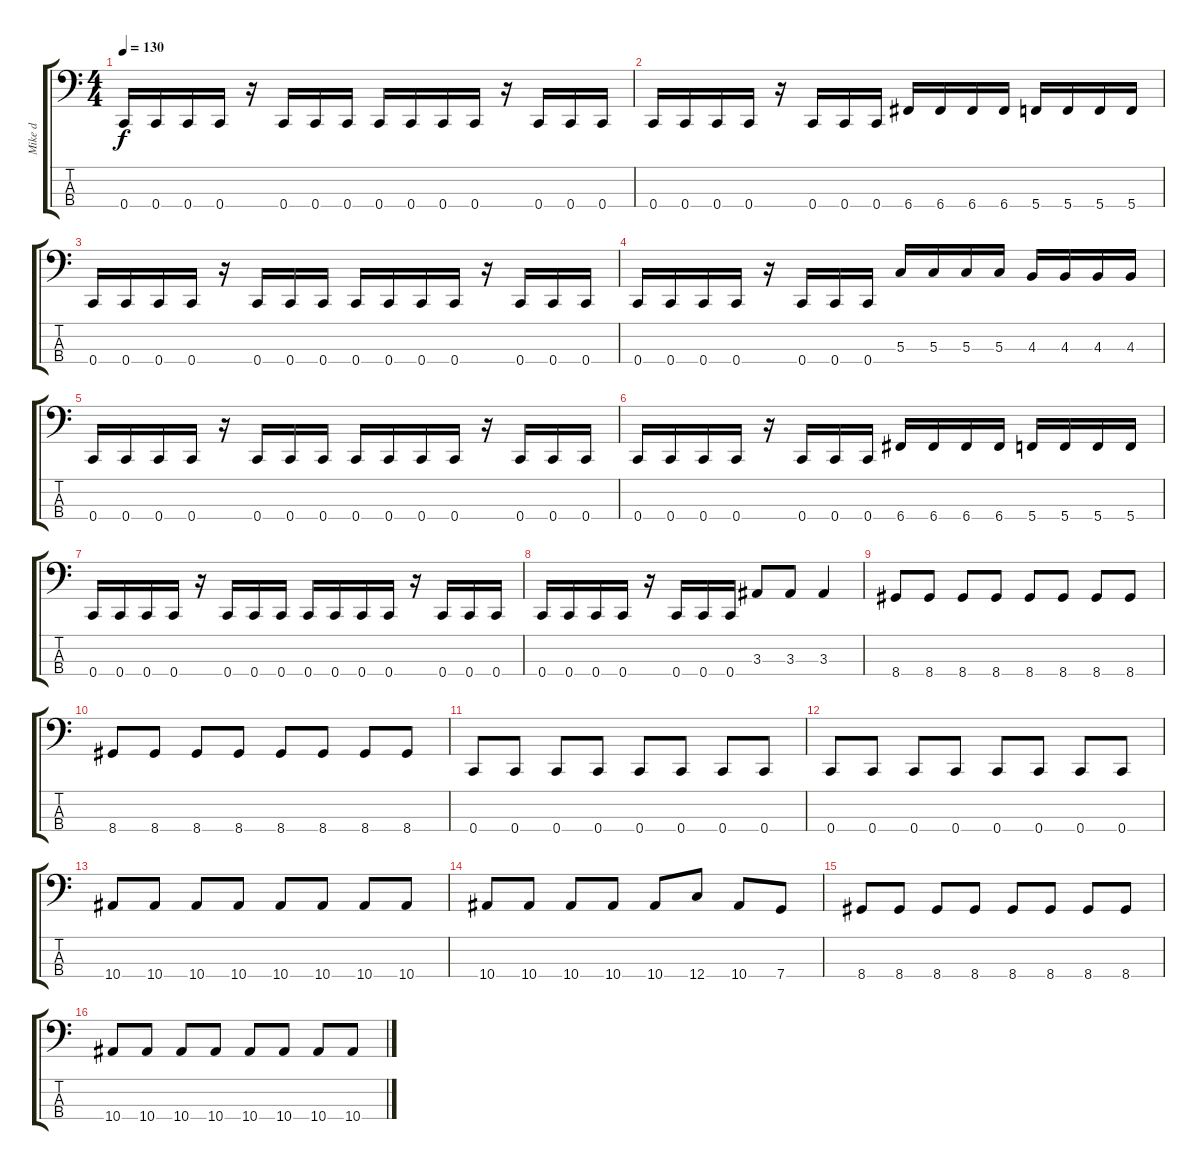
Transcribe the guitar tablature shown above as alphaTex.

\track ("Mike d" "Mike d") {solo instrument electricbassfinger}
\staff {score tabs}
\tuning (F2 C2 G1 C1) {hide}
\ts (4 4)
\tempo 130
\clef f4
\ks c
0.4.16{dy f} 0.4.16 0.4.16 0.4.16 r.16 0.4.16 0.4.16 0.4.16 0.4.16 0.4.16 0.4.16 0.4.16 r.16 0.4.16 0.4.16 0.4.16 |
0.4.16 0.4.16 0.4.16 0.4.16 r.16 0.4.16 0.4.16 0.4.16 6.4.16 6.4.16 6.4.16 6.4.16 5.4.16 5.4.16 5.4.16 5.4.16 |
0.4.16 0.4.16 0.4.16 0.4.16 r.16 0.4.16 0.4.16 0.4.16 0.4.16 0.4.16 0.4.16 0.4.16 r.16 0.4.16 0.4.16 0.4.16 |
0.4.16 0.4.16 0.4.16 0.4.16 r.16 0.4.16 0.4.16 0.4.16 5.3.16 5.3.16 5.3.16 5.3.16 4.3.16 4.3.16 4.3.16 4.3.16 |
0.4.16 0.4.16 0.4.16 0.4.16 r.16 0.4.16 0.4.16 0.4.16 0.4.16 0.4.16 0.4.16 0.4.16 r.16 0.4.16 0.4.16 0.4.16 |
0.4.16 0.4.16 0.4.16 0.4.16 r.16 0.4.16 0.4.16 0.4.16 6.4.16 6.4.16 6.4.16 6.4.16 5.4.16 5.4.16 5.4.16 5.4.16 |
0.4.16 0.4.16 0.4.16 0.4.16 r.16 0.4.16 0.4.16 0.4.16 0.4.16 0.4.16 0.4.16 0.4.16 r.16 0.4.16 0.4.16 0.4.16 |
0.4.16 0.4.16 0.4.16 0.4.16 r.16 0.4.16 0.4.16 0.4.16 3.3.8 3.3.8 3.3.4 |
8.4.8 8.4.8 8.4.8 8.4.8 8.4.8 8.4.8 8.4.8 8.4.8 |
8.4.8 8.4.8 8.4.8 8.4.8 8.4.8 8.4.8 8.4.8 8.4.8 |
0.4.8 0.4.8 0.4.8 0.4.8 0.4.8 0.4.8 0.4.8 0.4.8 |
0.4.8 0.4.8 0.4.8 0.4.8 0.4.8 0.4.8 0.4.8 0.4.8 |
10.4.8 10.4.8 10.4.8 10.4.8 10.4.8 10.4.8 10.4.8 10.4.8 |
10.4.8 10.4.8 10.4.8 10.4.8 10.4.8 12.4.8 10.4.8 7.4.8 |
8.4.8 8.4.8 8.4.8 8.4.8 8.4.8 8.4.8 8.4.8 8.4.8 |
10.4.8 10.4.8 10.4.8 10.4.8 10.4.8 10.4.8 10.4.8 10.4.8
